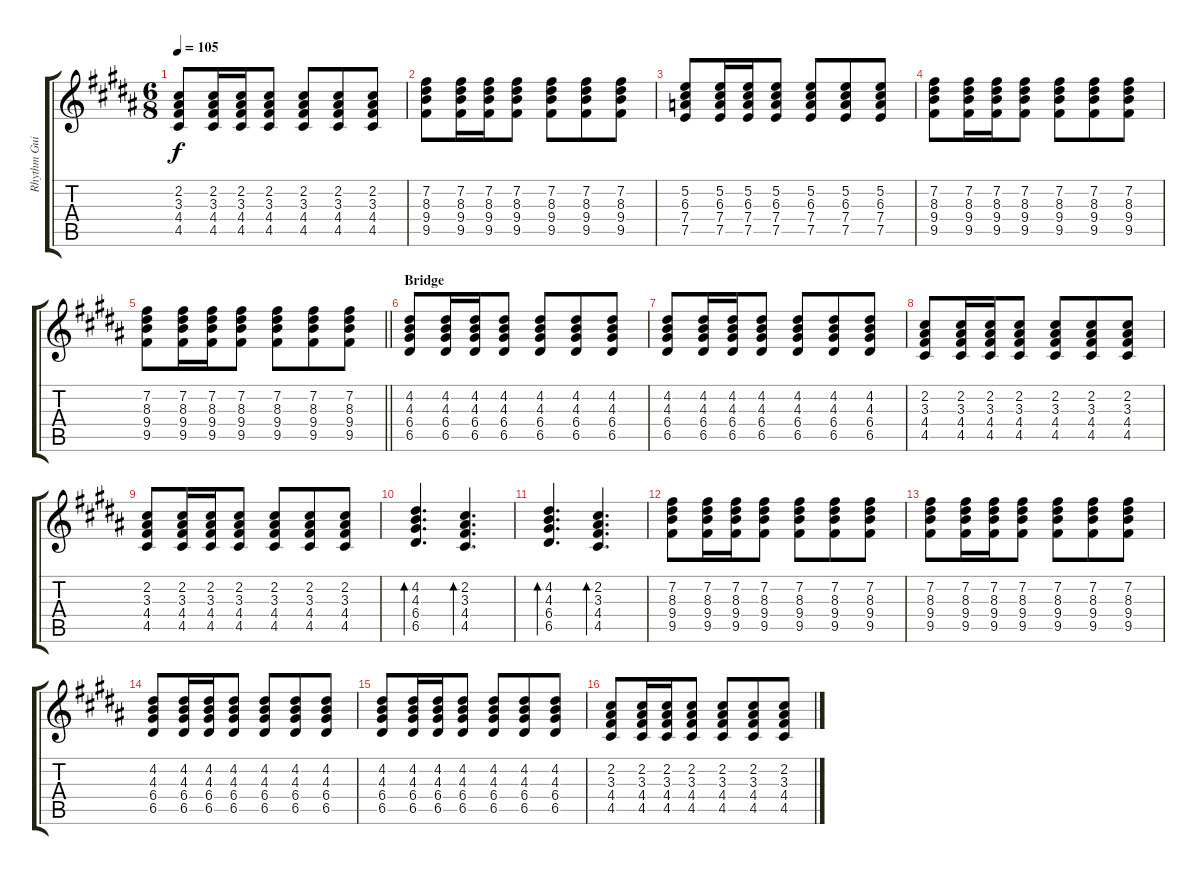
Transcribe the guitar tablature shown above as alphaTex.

\track ("Rhythm Guitar" "Rhythm Gui") {instrument electricguitarclean}
\staff {score tabs}
\tuning (E4 B3 G3 D3 A2 E2) {hide}
\ts (6 8)
\tempo 105
\clef g2
\ks b
(2.2 3.3 4.4 4.5).8{dy f} (2.2 3.3 4.4 4.5).16 (2.2 3.3 4.4 4.5).16 (2.2 3.3 4.4 4.5).8 (2.2 3.3 4.4 4.5).8 (2.2 3.3 4.4 4.5).8 (2.2 3.3 4.4 4.5).8 |
(7.2 8.3 9.4 9.5).8 (7.2 8.3 9.4 9.5).16 (7.2 8.3 9.4 9.5).16 (7.2 8.3 9.4 9.5).8 (7.2 8.3 9.4 9.5).8 (7.2 8.3 9.4 9.5).8 (7.2 8.3 9.4 9.5).8 |
(5.2 6.3 7.4 7.5).8 (5.2 6.3 7.4 7.5).16 (5.2 6.3 7.4 7.5).16 (5.2 6.3 7.4 7.5).8 (5.2 6.3 7.4 7.5).8 (5.2 6.3 7.4 7.5).8 (5.2 6.3 7.4 7.5).8 |
(7.2 8.3 9.4 9.5).8 (7.2 8.3 9.4 9.5).16 (7.2 8.3 9.4 9.5).16 (7.2 8.3 9.4 9.5).8 (7.2 8.3 9.4 9.5).8 (7.2 8.3 9.4 9.5).8 (7.2 8.3 9.4 9.5).8 |
\barLineRight lightlight
(7.2 8.3 9.4 9.5).8 (7.2 8.3 9.4 9.5).16 (7.2 8.3 9.4 9.5).16 (7.2 8.3 9.4 9.5).8 (7.2 8.3 9.4 9.5).8 (7.2 8.3 9.4 9.5).8 (7.2 8.3 9.4 9.5).8 |
\section ("" "Bridge")
(4.2 4.3 6.4 6.5).8 (4.2 4.3 6.4 6.5).16 (4.2 4.3 6.4 6.5).16 (4.2 4.3 6.4 6.5).8 (4.2 4.3 6.4 6.5).8 (4.2 4.3 6.4 6.5).8 (4.2 4.3 6.4 6.5).8 |
(4.2 4.3 6.4 6.5).8 (4.2 4.3 6.4 6.5).16 (4.2 4.3 6.4 6.5).16 (4.2 4.3 6.4 6.5).8 (4.2 4.3 6.4 6.5).8 (4.2 4.3 6.4 6.5).8 (4.2 4.3 6.4 6.5).8 |
(2.2 3.3 4.4 4.5).8 (2.2 3.3 4.4 4.5).16 (2.2 3.3 4.4 4.5).16 (2.2 3.3 4.4 4.5).8 (2.2 3.3 4.4 4.5).8 (2.2 3.3 4.4 4.5).8 (2.2 3.3 4.4 4.5).8 |
(2.2 3.3 4.4 4.5).8 (2.2 3.3 4.4 4.5).16 (2.2 3.3 4.4 4.5).16 (2.2 3.3 4.4 4.5).8 (2.2 3.3 4.4 4.5).8 (2.2 3.3 4.4 4.5).8 (2.2 3.3 4.4 4.5).8 |
(4.2 4.3 6.4 6.5).4{d bd 120} (2.2 3.3 4.4 4.5).4{d bd 120} |
(4.2 4.3 6.4 6.5).4{d bd 120} (2.2 3.3 4.4 4.5).4{d bd 120} |
(7.2 8.3 9.4 9.5).8 (7.2 8.3 9.4 9.5).16 (7.2 8.3 9.4 9.5).16 (7.2 8.3 9.4 9.5).8 (7.2 8.3 9.4 9.5).8 (7.2 8.3 9.4 9.5).8 (7.2 8.3 9.4 9.5).8 |
(7.2 8.3 9.4 9.5).8 (7.2 8.3 9.4 9.5).16 (7.2 8.3 9.4 9.5).16 (7.2 8.3 9.4 9.5).8 (7.2 8.3 9.4 9.5).8 (7.2 8.3 9.4 9.5).8 (7.2 8.3 9.4 9.5).8 |
(4.2 4.3 6.4 6.5).8 (4.2 4.3 6.4 6.5).16 (4.2 4.3 6.4 6.5).16 (4.2 4.3 6.4 6.5).8 (4.2 4.3 6.4 6.5).8 (4.2 4.3 6.4 6.5).8 (4.2 4.3 6.4 6.5).8 |
(4.2 4.3 6.4 6.5).8 (4.2 4.3 6.4 6.5).16 (4.2 4.3 6.4 6.5).16 (4.2 4.3 6.4 6.5).8 (4.2 4.3 6.4 6.5).8 (4.2 4.3 6.4 6.5).8 (4.2 4.3 6.4 6.5).8 |
(2.2 3.3 4.4 4.5).8 (2.2 3.3 4.4 4.5).16 (2.2 3.3 4.4 4.5).16 (2.2 3.3 4.4 4.5).8 (2.2 3.3 4.4 4.5).8 (2.2 3.3 4.4 4.5).8 (2.2 3.3 4.4 4.5).8
